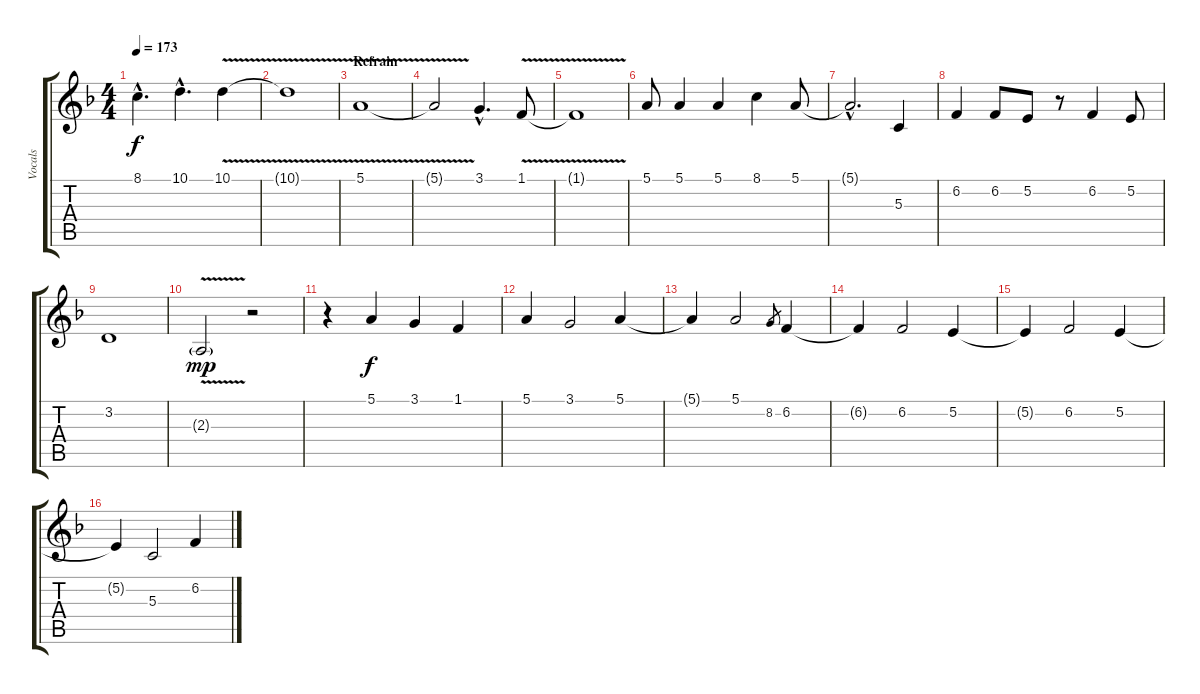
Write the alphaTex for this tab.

\track ("Vocals" "Vocals") {instrument violin}
\staff {score tabs}
\tuning (E4 B3 G3 D3 A2 E2) {hide}
\ts (4 4)
\tempo 173
\clef g2
\ks dminor
8.1{hac}.4{d dy f} 10.1{hac}.4{d} 10.1{v}.4 |
10.1{t}.1 |
\section ("" "Refrain")
5.1{v}.1 |
5.1{t}.2 3.1{hac}.4{d} 1.1{v}.8 |
1.1{t}.1 |
5.1.8 5.1.4 5.1.4 8.1.4 5.1.8 |
5.1{hac t}.2{d} 5.3.4 |
6.2.4 6.2.8 5.2.8 r.8 6.2.4 5.2.8 |
3.2.1 |
2.3{v g}.2{dy mp} r.2 |
r.4 5.1.4{dy f} 3.1.4 1.1.4 |
5.1.4 3.1.2 5.1.4 |
5.1{t}.4 5.1.2 8.2.8{gr} 6.2.4 |
6.2{t}.4 6.2.2 5.2.4 |
5.2{t}.4 6.2.2 5.2.4 |
5.2{t}.4 5.3.2 6.2.4
